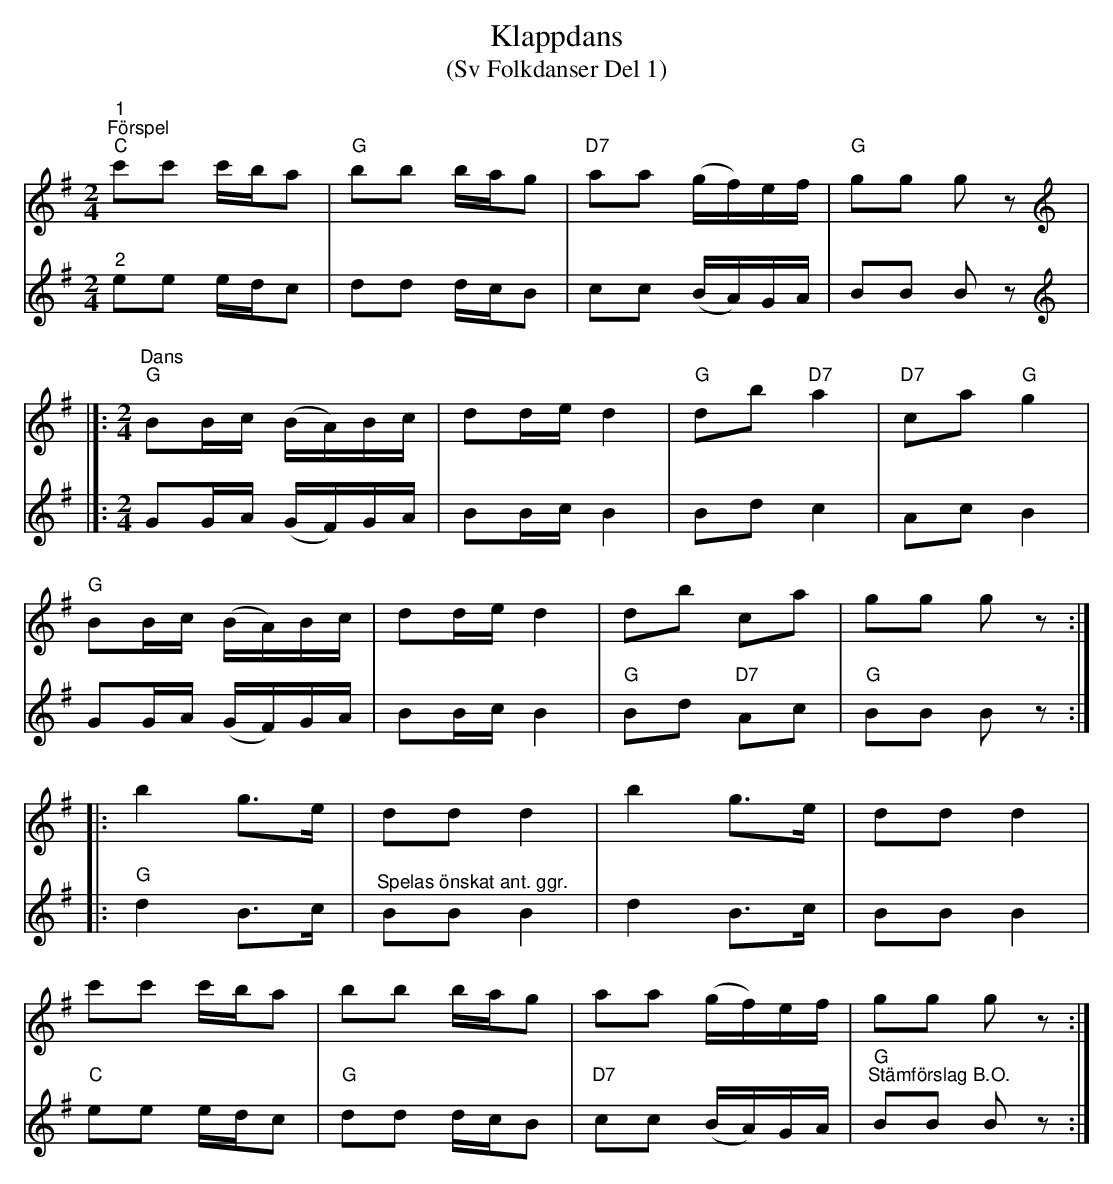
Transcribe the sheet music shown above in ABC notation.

X:1
T:Klappdans
T:(Sv Folkdanser Del 1)
L:1/8
M:2/4
K:G
V:1
"^1""^Förspel""C" c'c' c'/b/a |"G" bb b/a/g |"D7" aa (g/f/)e/f/ |"G" gg g z |]:
[K:G][M:2/4][K:treble]"^Dans""G" BB/c/ (B/A/)B/c/ | dd/e/ d2 |"G" db"D7" a2 |"D7" ca"G" g2 |
"G" BB/c/ (B/A/)B/c/ | dd/e/ d2 | db ca | gg g z ::
b2 g>e | dd d2 | b2 g>e | dd d2 |
c'c' c'/b/a | bb b/a/g | aa (g/f/)e/f/ | gg g z :|
V:2
"^2" ee e/d/c | dd d/c/B | cc (B/A/)G/A/ | BB B z |]:
[K:G][M:2/4][K:treble] GG/A/ (G/F/)G/A/ | BB/c/ B2 | Bd c2 | Ac B2 |
 GG/A/ (G/F/)G/A/ | BB/c/ B2 |"G" Bd"D7" Ac | "G" BB B z ::
"G" d2 B>c | "^Spelas önskat ant. ggr." BB B2 | d2 B>c | BB B2 |
"C" ee e/d/c | "G" dd d/c/B |"D7"  cc (B/A/)G/A/ |"G" "^Stämförslag B.O." BB B z :|
